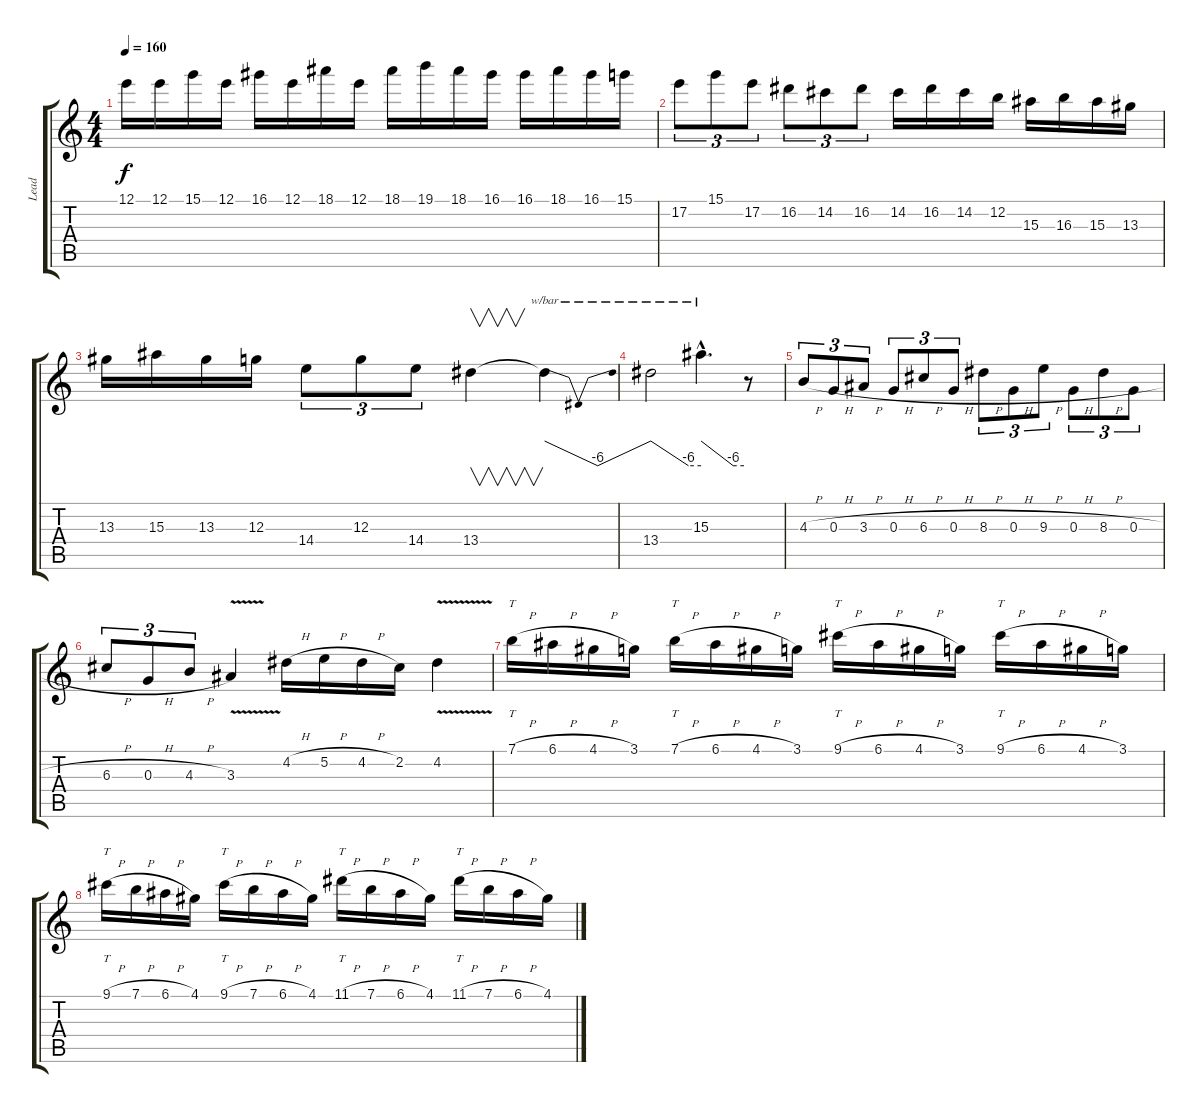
\track ("Lead" "Lead") {instrument distortionguitar}
\staff {score tabs}
\tuning (E4 B3 G3 D3 A2 E2) {hide}
\ts (4 4)
\tempo 160
\clef g2
\ks c
12.1.16{dy f} 12.1.16 15.1.16 12.1.16 16.1.16 12.1.16 18.1.16 12.1.16 18.1.16 19.1.16 18.1.16 16.1.16 16.1.16 18.1.16 16.1.16 15.1.16 |
17.2.8{tu (3 2)} 15.1.8{tu (3 2)} 17.2.8{tu (3 2)} 16.2.8{tu (3 2)} 14.2.8{tu (3 2)} 16.2.8{tu (3 2)} 14.2.16 16.2.16 14.2.16 12.2.16 15.3.16 16.3.16 15.3.16 13.3.16 |
13.3.16 15.3.16 13.3.16 12.3.16 14.4.8{tu (3 2)} 12.3.8{tu (3 2)} 14.4.8{tu (3 2)} 13.4.4{v instrument guitarharmonics} 13.4{t}.4{tbe (dip default 0 0 30 -24 60 0)} |
13.4.2{tbe (custom default 0 0 45 -24 60 -24) instrument distortionguitar} 15.3{hac}.4{d tbe (custom default 0 0 45 -24 60 -24)} r.8 |
4.3{h}.8{tu (3 2)} 0.3{h}.8{tu (3 2)} 3.3{h}.8{tu (3 2)} 0.3{h}.8{tu (3 2)} 6.3{h}.8{tu (3 2)} 0.3{h}.8{tu (3 2)} 8.3{h}.8{tu (3 2)} 0.3{h}.8{tu (3 2)} 9.3{h}.8{tu (3 2)} 0.3{h}.8{tu (3 2)} 8.3{h}.8{tu (3 2)} 0.3{h}.8{tu (3 2)} |
6.3{h}.8{tu (3 2)} 0.3{h}.8{tu (3 2)} 4.3{h}.8{tu (3 2)} 3.3{v}.4 4.2{h}.16 5.2{h}.16 4.2{h}.16 2.2.16 4.2{v}.4 |
7.1{h}.16{tt} 6.1{h}.16 4.1{h}.16 3.1.16 7.1{h}.16{tt} 6.1{h}.16 4.1{h}.16 3.1.16 9.1{h}.16{tt} 6.1{h}.16 4.1{h}.16 3.1.16 9.1{h}.16{tt} 6.1{h}.16 4.1{h}.16 3.1.16 |
9.1{h}.16{tt} 7.1{h}.16 6.1{h}.16 4.1.16 9.1{h}.16{tt} 7.1{h}.16 6.1{h}.16 4.1.16 11.1{h}.16{tt} 7.1{h}.16 6.1{h}.16 4.1.16 11.1{h}.16{tt} 7.1{h}.16 6.1{h}.16 4.1.16
